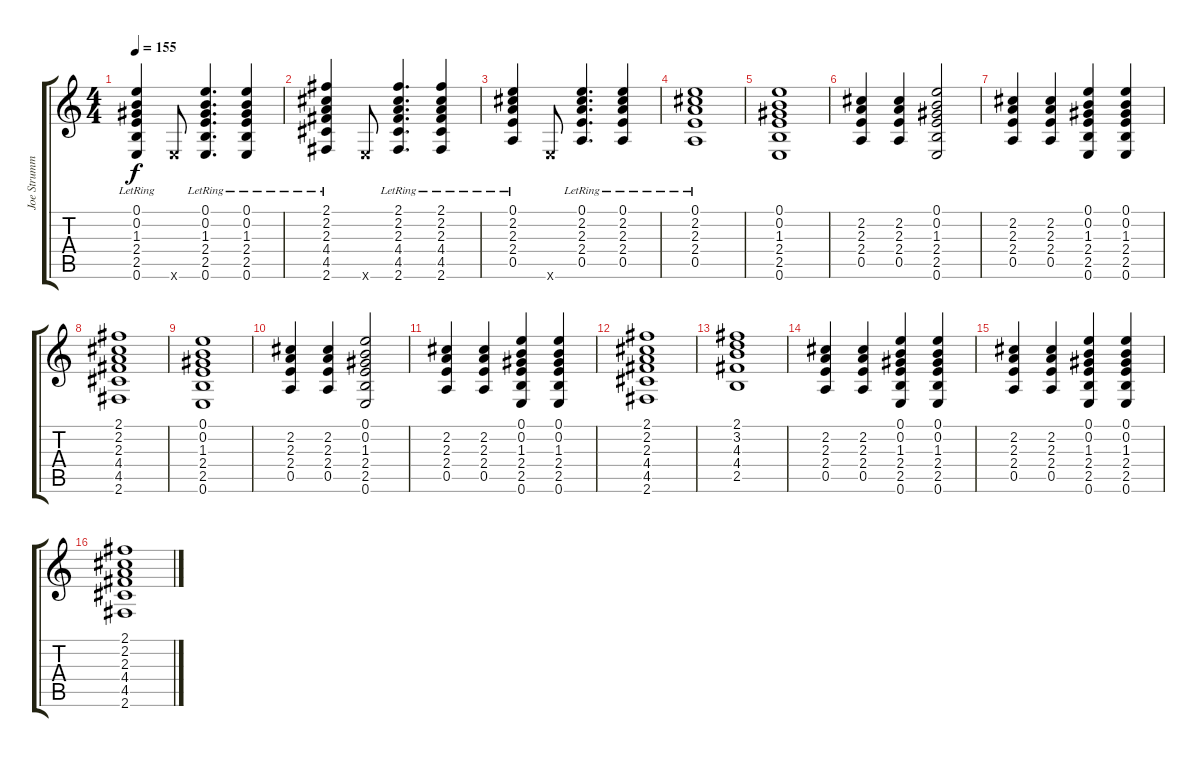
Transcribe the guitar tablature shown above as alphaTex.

\track ("Joe Strummer - Rhythm Guitar" "Joe Strumm") {instrument distortionguitar}
\staff {score tabs}
\tuning (E4 B3 G3 D3 A2 E2) {hide}
\ts (4 4)
\tempo 155
\clef g2
\ks c
(0.1{lr} 0.2{lr} 1.3{lr} 2.4{lr} 2.5{lr} 0.6{lr}).4{dy f} 0.6{x}.8 (0.1{lr} 0.2{lr} 1.3{lr} 2.4{lr} 2.5{lr} 0.6{lr}).4{d} (0.1{lr} 0.2{lr} 1.3{lr} 2.4{lr} 2.5{lr} 0.6{lr}).4 |
(2.1{lr} 2.2{lr} 2.3{lr} 4.4{lr} 4.5{lr} 2.6{lr}).4 0.6{x}.8 (2.1{lr} 2.2{lr} 2.3{lr} 4.4{lr} 4.5{lr} 2.6{lr}).4{d} (2.1 2.2{lr} 2.3{lr} 4.4{lr} 4.5{lr} 2.6{lr}).4 |
(0.1{lr} 2.2{lr} 2.3{lr} 2.4{lr} 0.5{lr}).4 0.6{x}.8 (0.1{lr} 2.2{lr} 2.3{lr} 2.4{lr} 0.5{lr}).4{d} (0.1{lr} 2.2{lr} 2.3{lr} 2.4{lr} 0.5{lr}).4 |
(0.1{lr} 2.2{lr} 2.3{lr} 2.4{lr} 0.5{lr}).1 |
(0.1 0.2 1.3 2.4 2.5 0.6).1 |
(2.2 2.3 2.4 0.5).4 (2.2 2.3 2.4 0.5).4 (0.1 0.2 1.3 2.4 2.5 0.6).2 |
(2.2 2.3 2.4 0.5).4 (2.2 2.3 2.4 0.5).4 (0.1 0.2 1.3 2.4 2.5 0.6).4 (0.1 0.2 1.3 2.4 2.5 0.6).4 |
(2.1 2.2 2.3 4.4 4.5 2.6).1 |
(0.1 0.2 1.3 2.4 2.5 0.6).1 |
(2.2 2.3 2.4 0.5).4 (2.2 2.3 2.4 0.5).4 (0.1 0.2 1.3 2.4 2.5 0.6).2 |
(2.2 2.3 2.4 0.5).4 (2.2 2.3 2.4 0.5).4 (0.1 0.2 1.3 2.4 2.5 0.6).4 (0.1 0.2 1.3 2.4 2.5 0.6).4 |
(2.1 2.2 2.3 4.4 4.5 2.6).1 |
(2.1 3.2 4.3 4.4 2.5).1 |
(2.2 2.3 2.4 0.5).4 (2.2 2.3 2.4 0.5).4 (0.1 0.2 1.3 2.4 2.5 0.6).4 (0.1 0.2 1.3 2.4 2.5 0.6).4 |
(2.2 2.3 2.4 0.5).4 (2.2 2.3 2.4 0.5).4 (0.1 0.2 1.3 2.4 2.5 0.6).4 (0.1 0.2 1.3 2.4 2.5 0.6).4 |
(2.1 2.2 2.3 4.4 4.5 2.6).1
